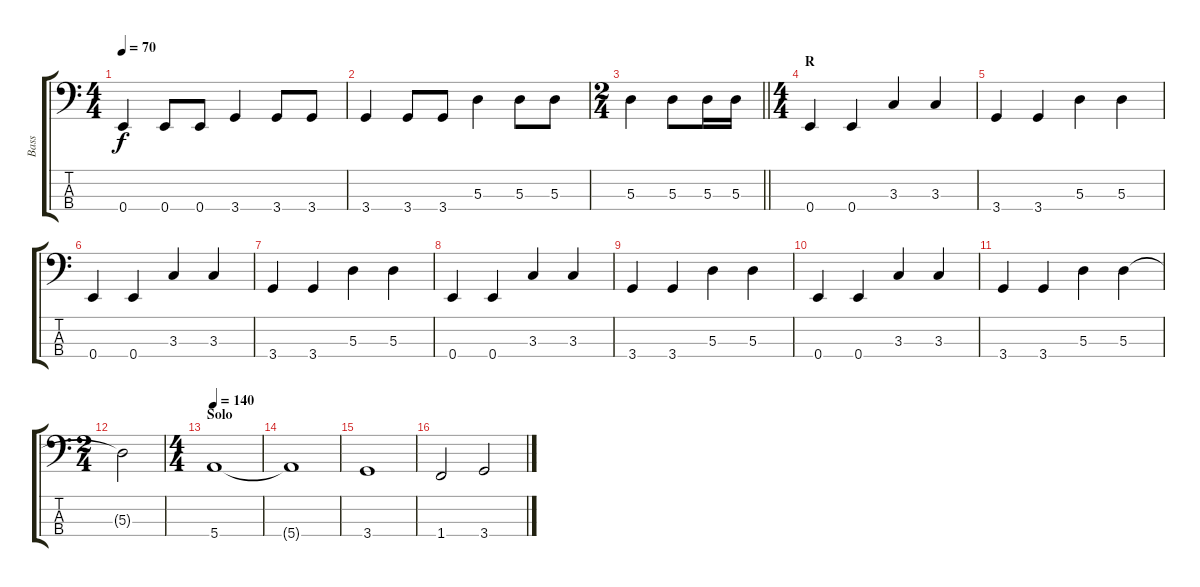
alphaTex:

\track ("Bass" "Bass") {instrument electricbasspick}
\staff {score tabs}
\tuning (G2 D2 A1 E1) {hide}
\ts (4 4)
\tempo 70
\clef f4
\ks c
0.4.4{dy f} 0.4.8 0.4.8 3.4.4 3.4.8 3.4.8 |
3.4.4 3.4.8 3.4.8 5.3.4 5.3.8 5.3.8 |
\ts (2 4)
\barLineRight lightlight
5.3.4 5.3.8 5.3.16 5.3.16 |
\ts (4 4)
\section ("" "R")
0.4.4 0.4.4 3.3.4 3.3.4 |
3.4.4 3.4.4 5.3.4 5.3.4 |
0.4.4 0.4.4 3.3.4 3.3.4 |
3.4.4 3.4.4 5.3.4 5.3.4 |
0.4.4 0.4.4 3.3.4 3.3.4 |
3.4.4 3.4.4 5.3.4 5.3.4 |
0.4.4 0.4.4 3.3.4 3.3.4 |
3.4.4 3.4.4 5.3.4 5.3.4 |
\ts (2 4)
5.3{t}.2 |
\ts (4 4)
\section ("" "Solo")
\tempo 140
5.4.1 |
5.4{t}.1 |
3.4.1 |
1.4.2 3.4.2
